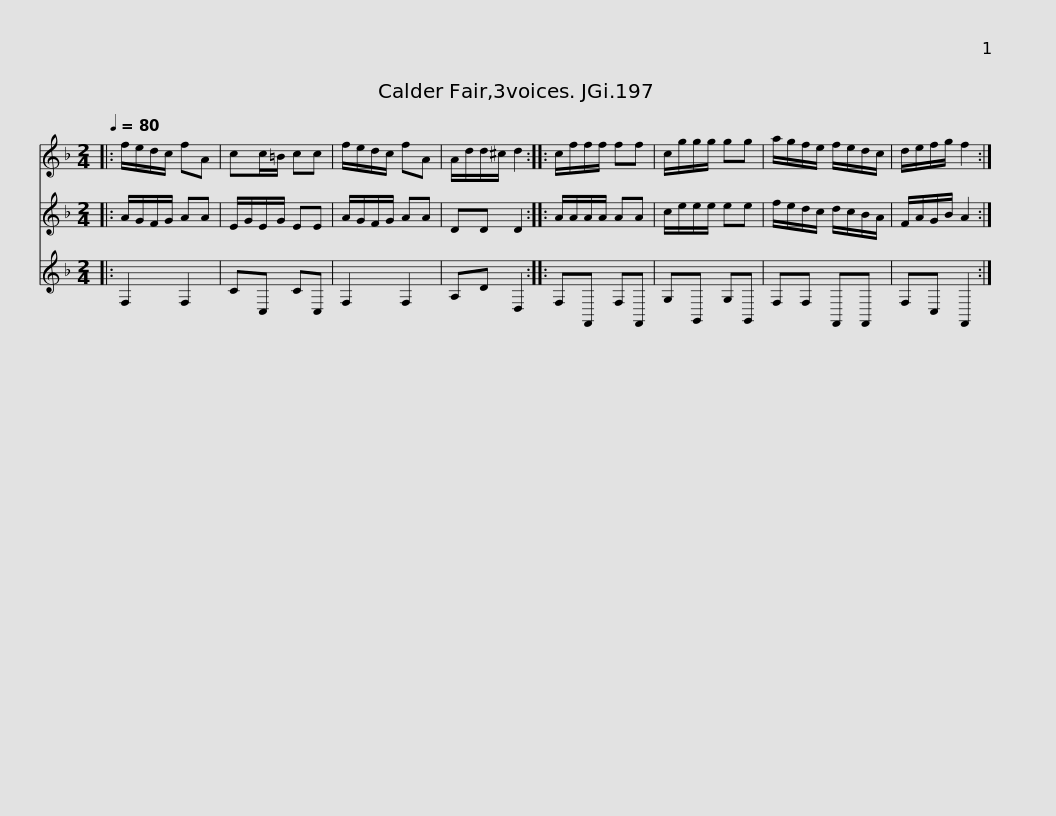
X:1
%%score 1 2 3
L:1/8
Q:1/4=80
M:2/4
I:linebreak $
K:F
V:1 treble
V:2 treble
V:3 treble
V:1
|: f/e/d/c/ fA | cc/=B/ cc | f/e/d/c/ fA | A/d/d/^c/ d2 :: c/f/f/f/ ff | %5
 c/g/g/g/ gg |$ a/g/f/e/ f/e/d/c/ | d/e/f/g/ f2 :| %8
V:2
|: A/G/F/G/ AA | E/G/E/G/ EE | A/G/F/G/ AA | DD D2 :: A/A/A/A/ AA | %5
 c/e/e/e/ ee |$ f/e/d/c/ d/c/B/A/ | F/A/G/B/ A2 :| %8
V:3
|: F,2 F,2 | CC, CC, | F,2 F,2 | A,D D,2 :: F,F,, F,F,, | %5
 G,G,, G,G,, |$ F,F, F,,F,, | F,C, F,,2 :| %8
